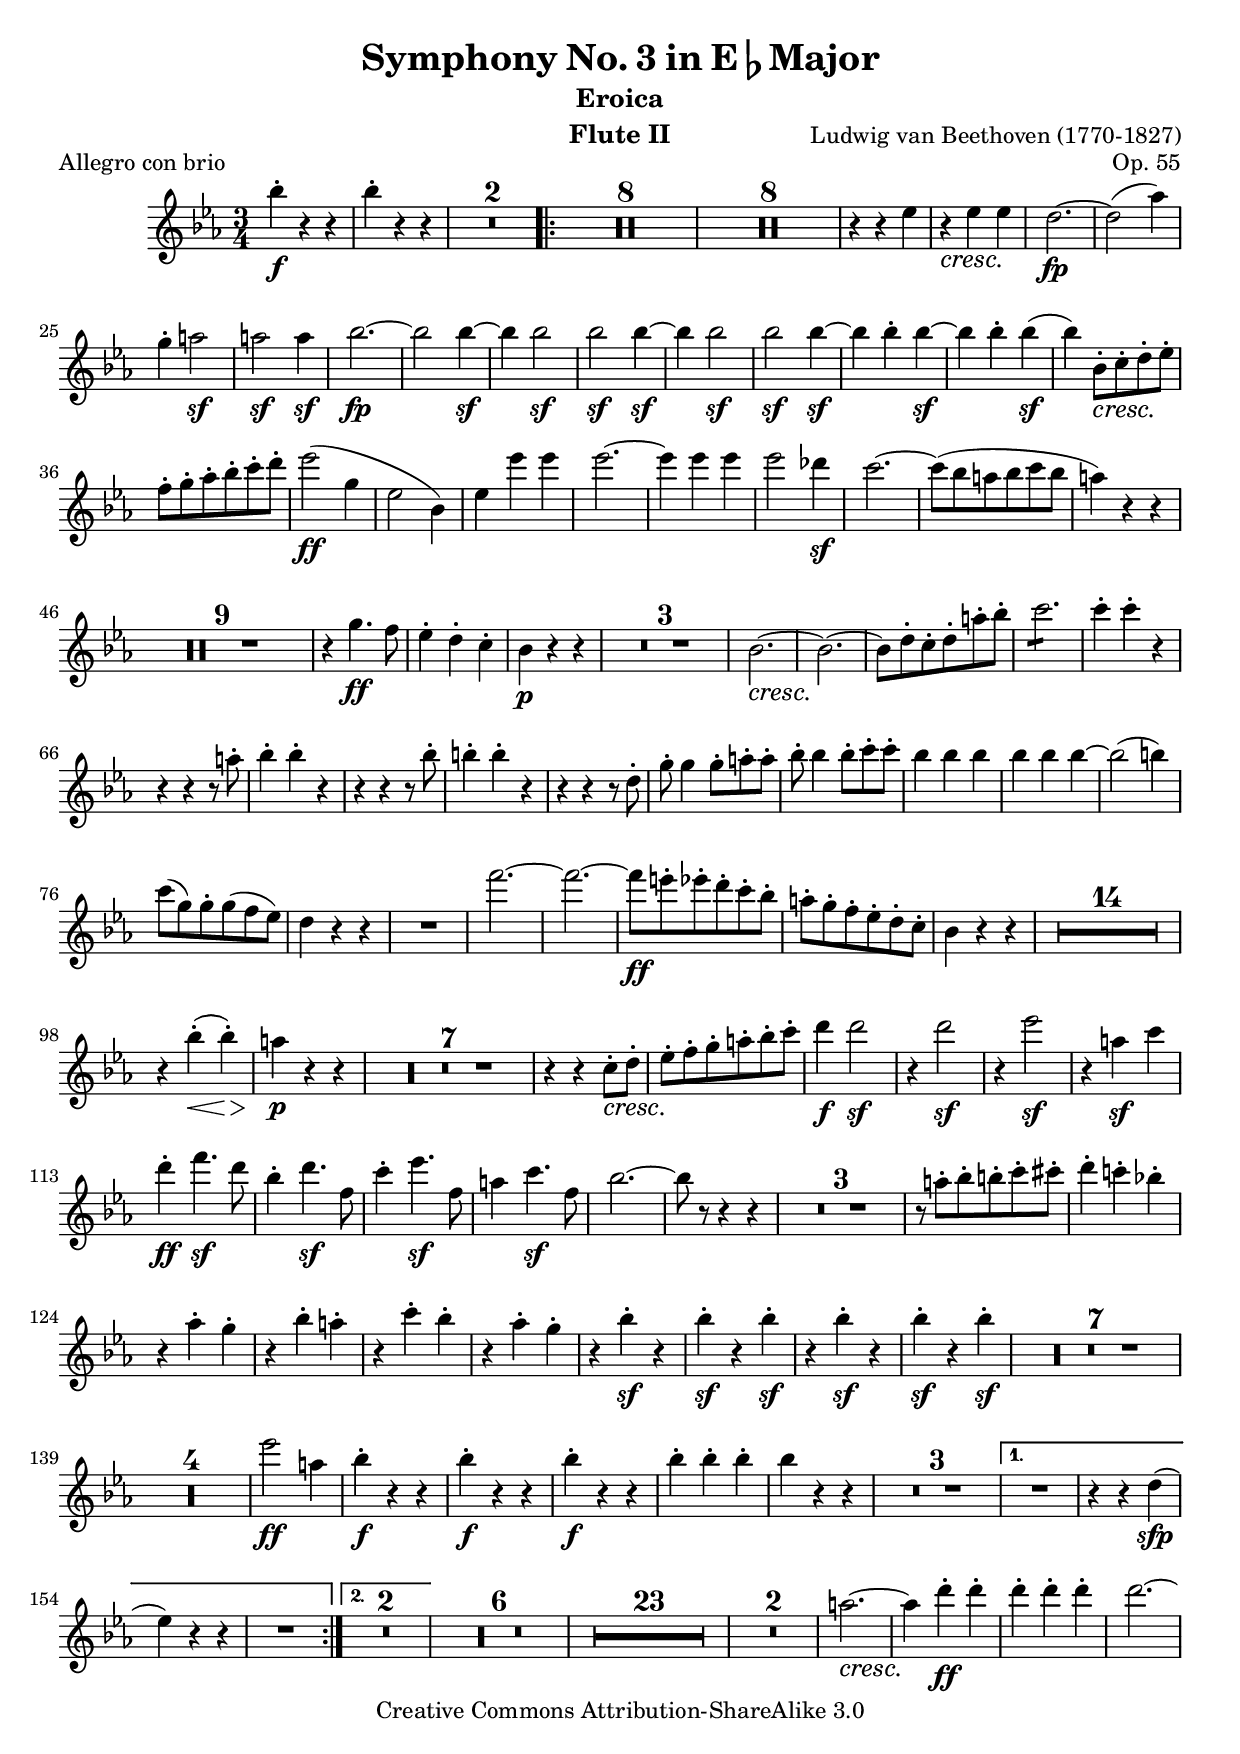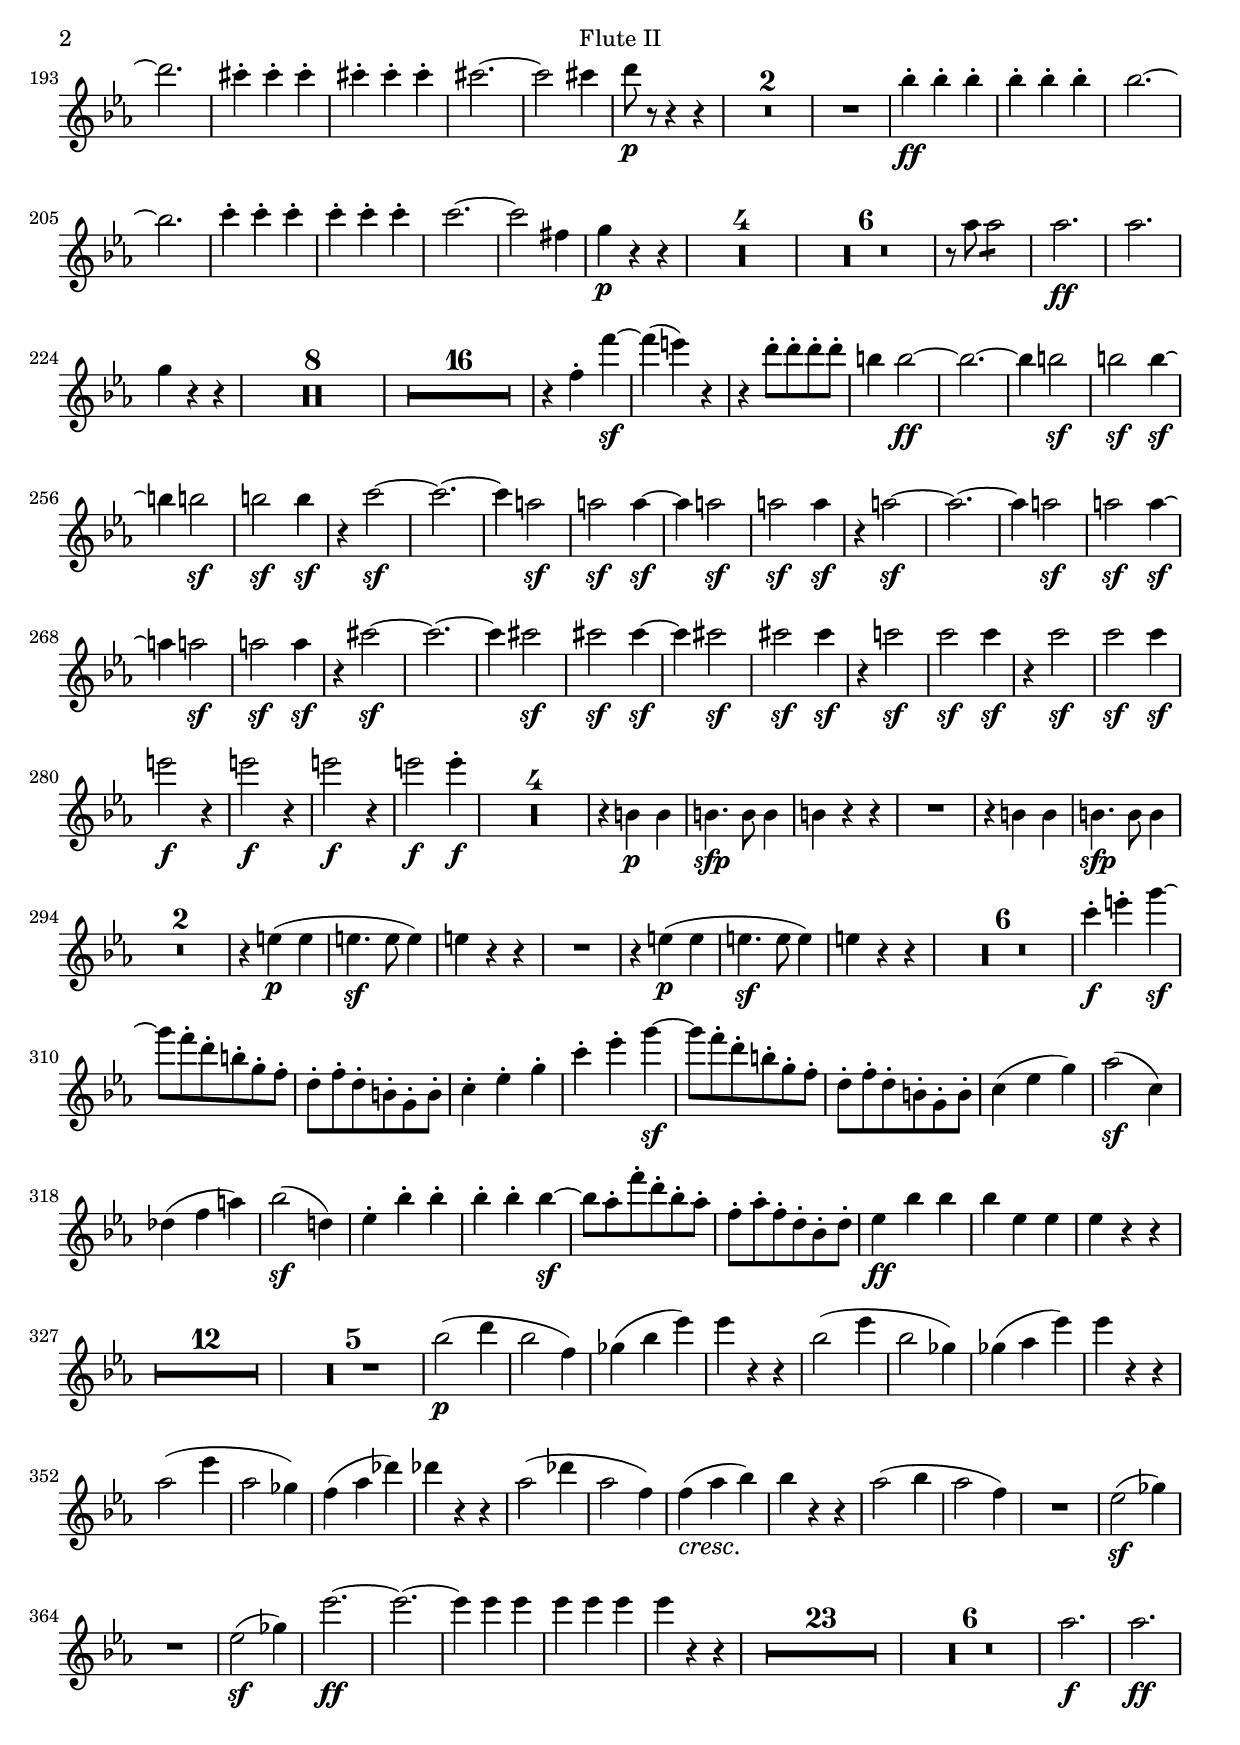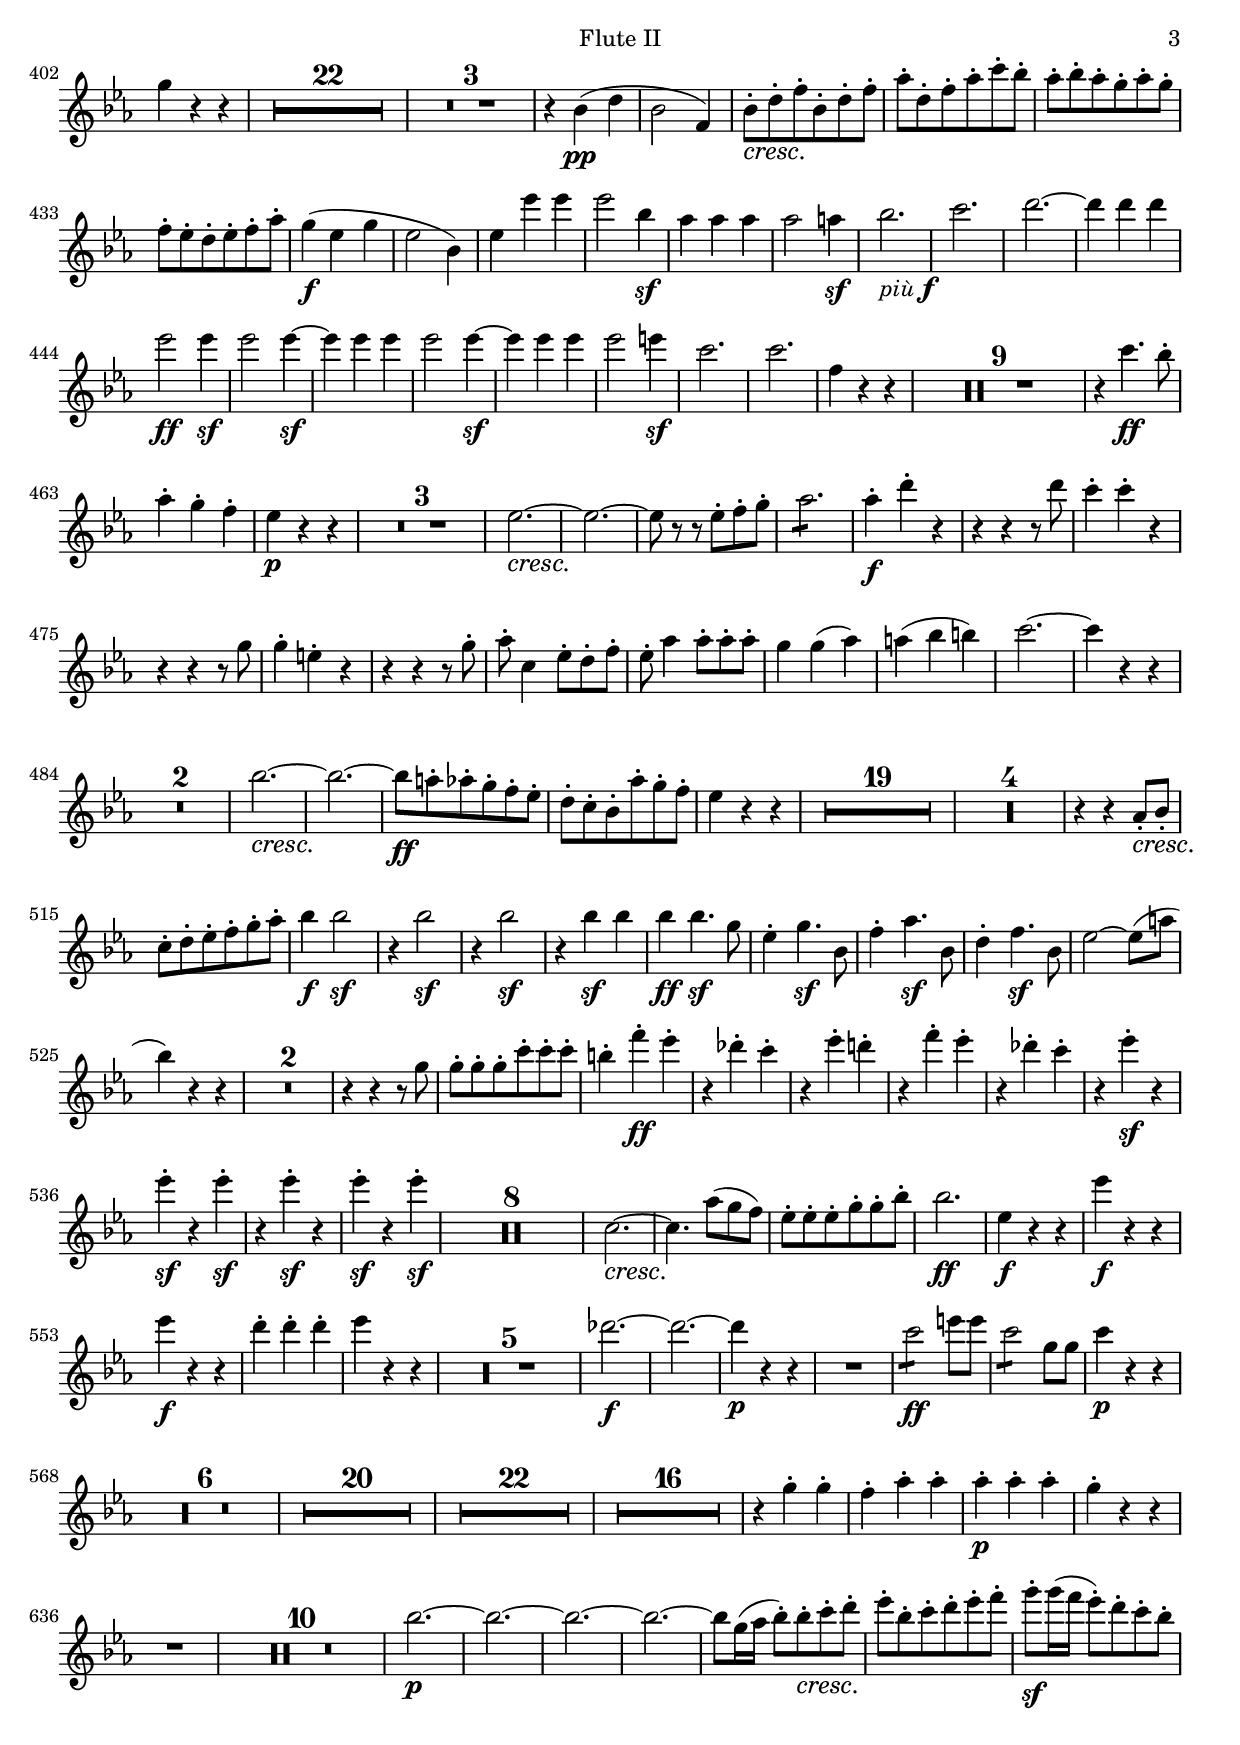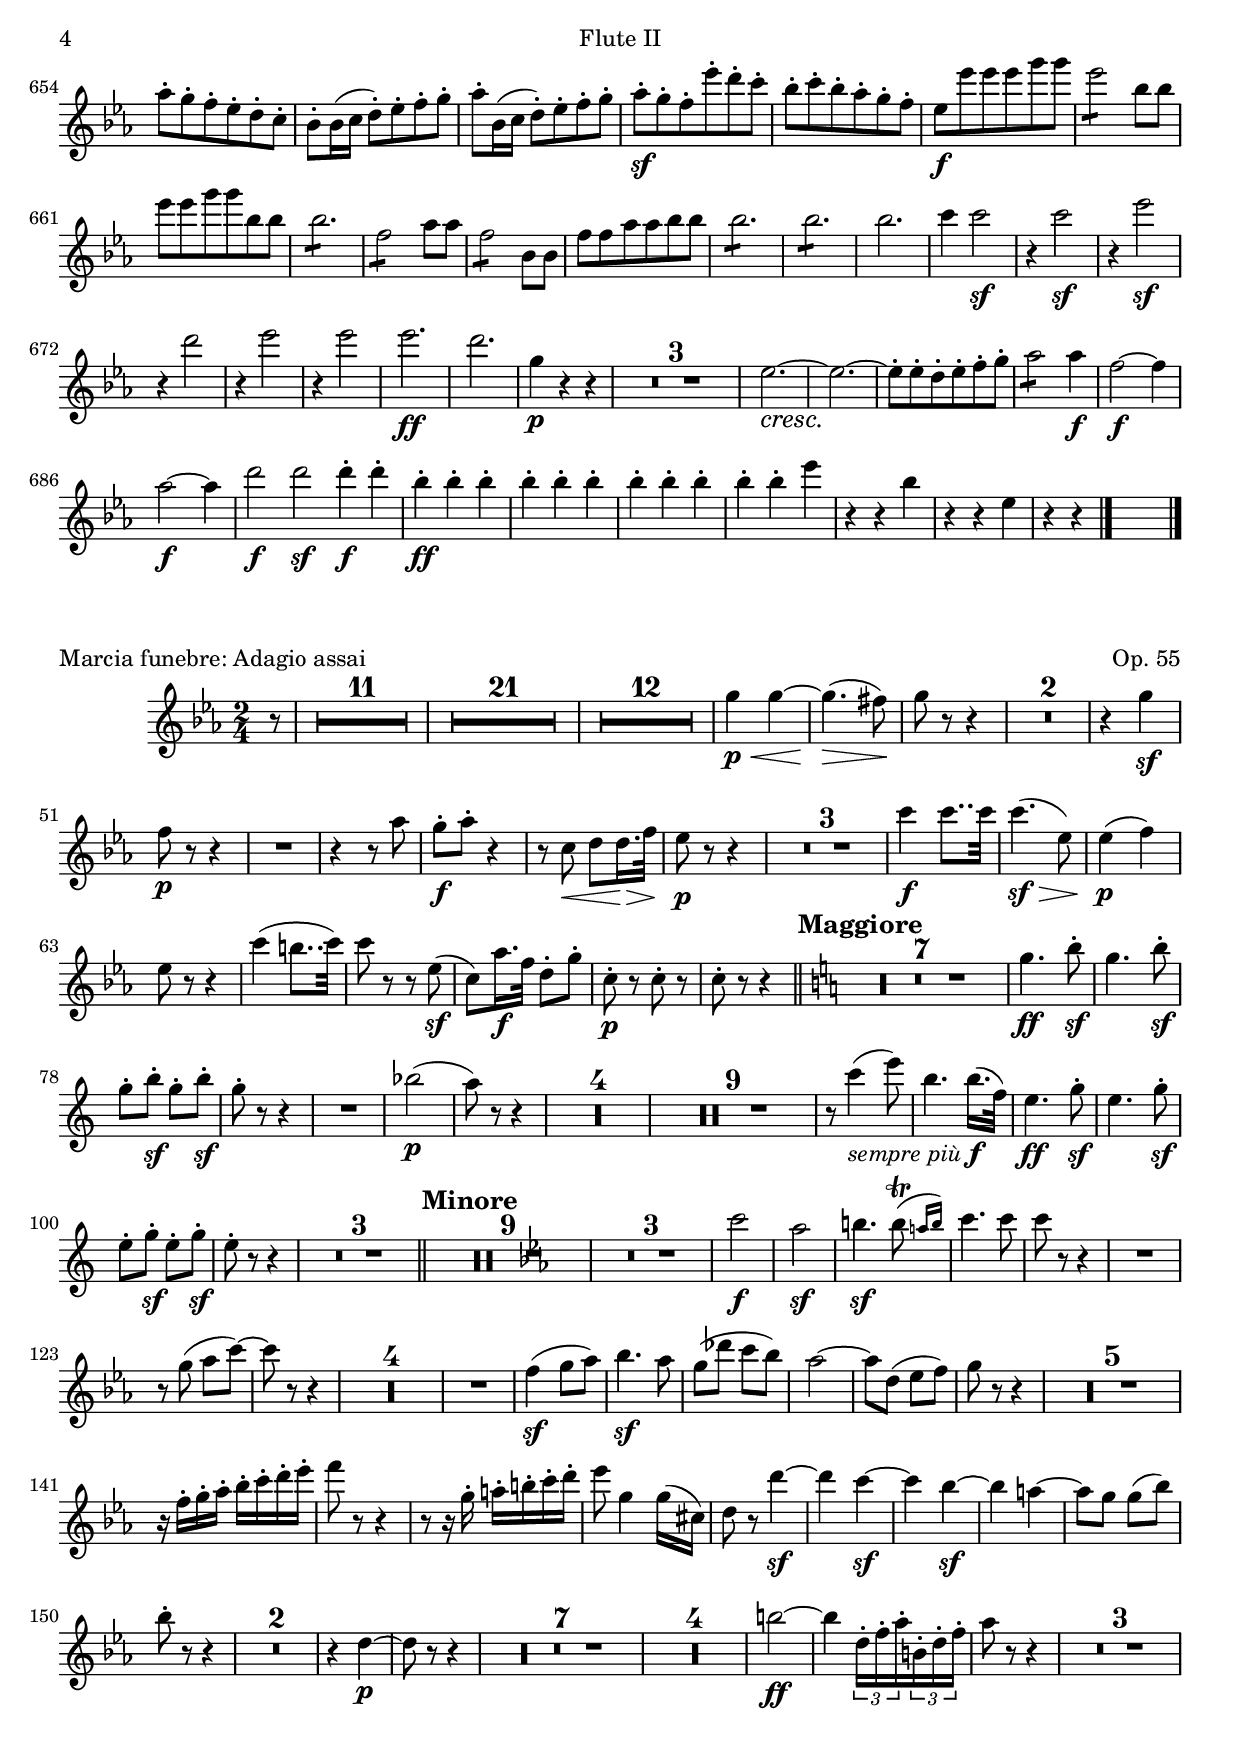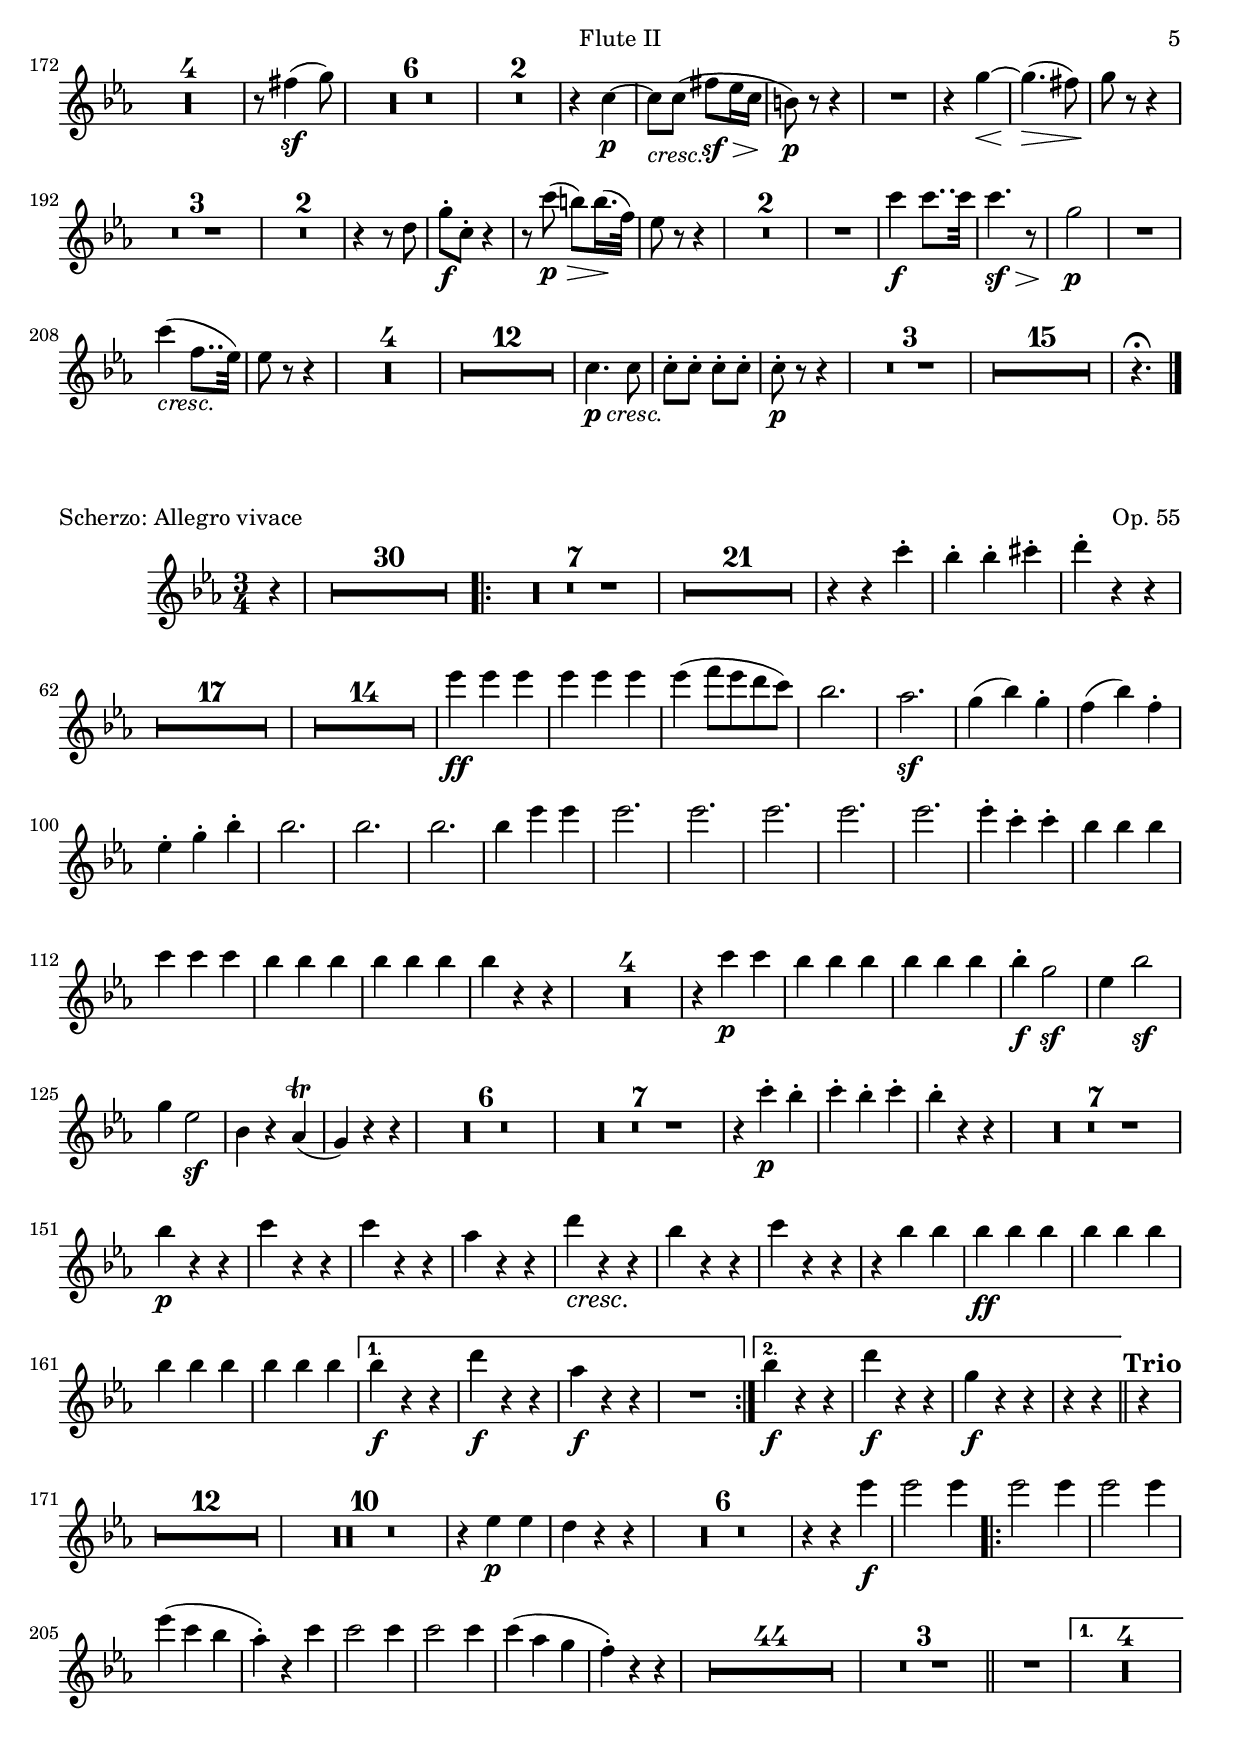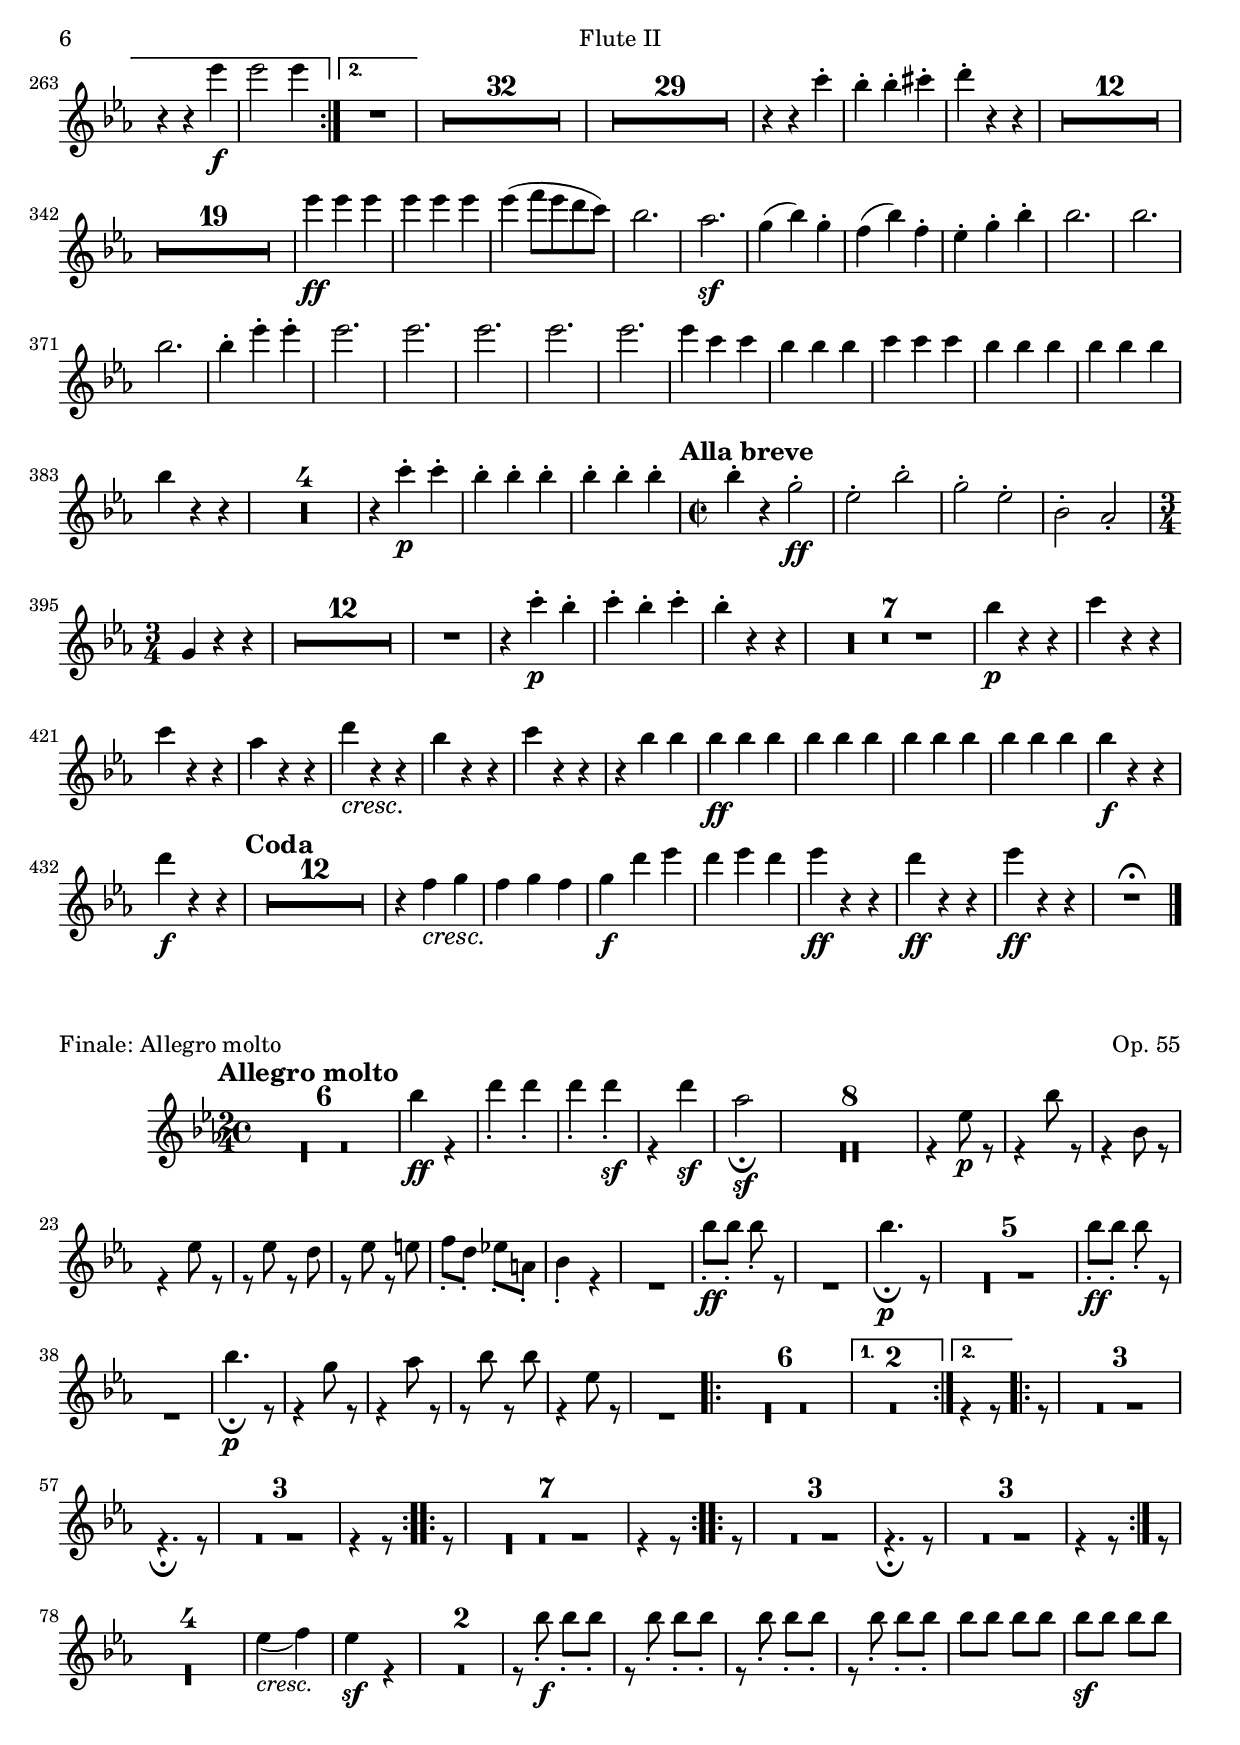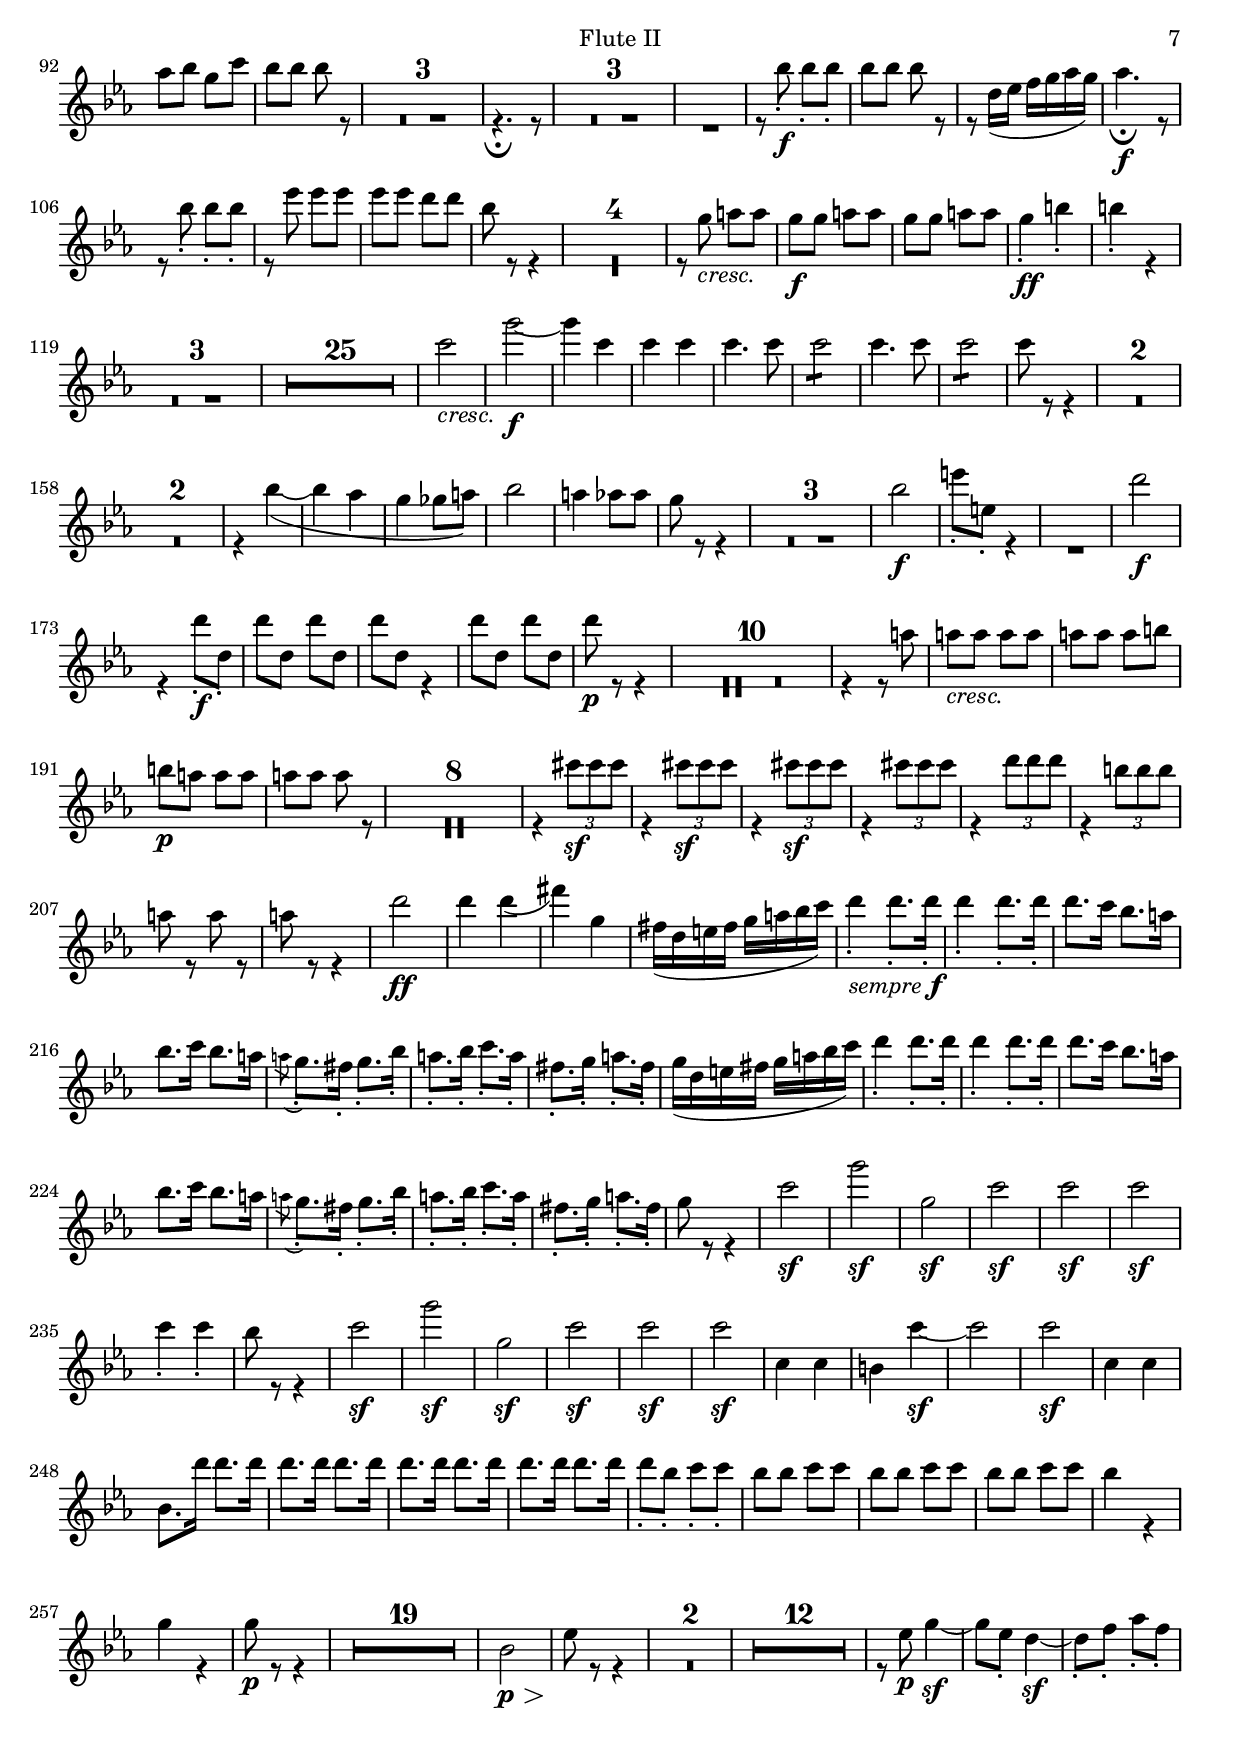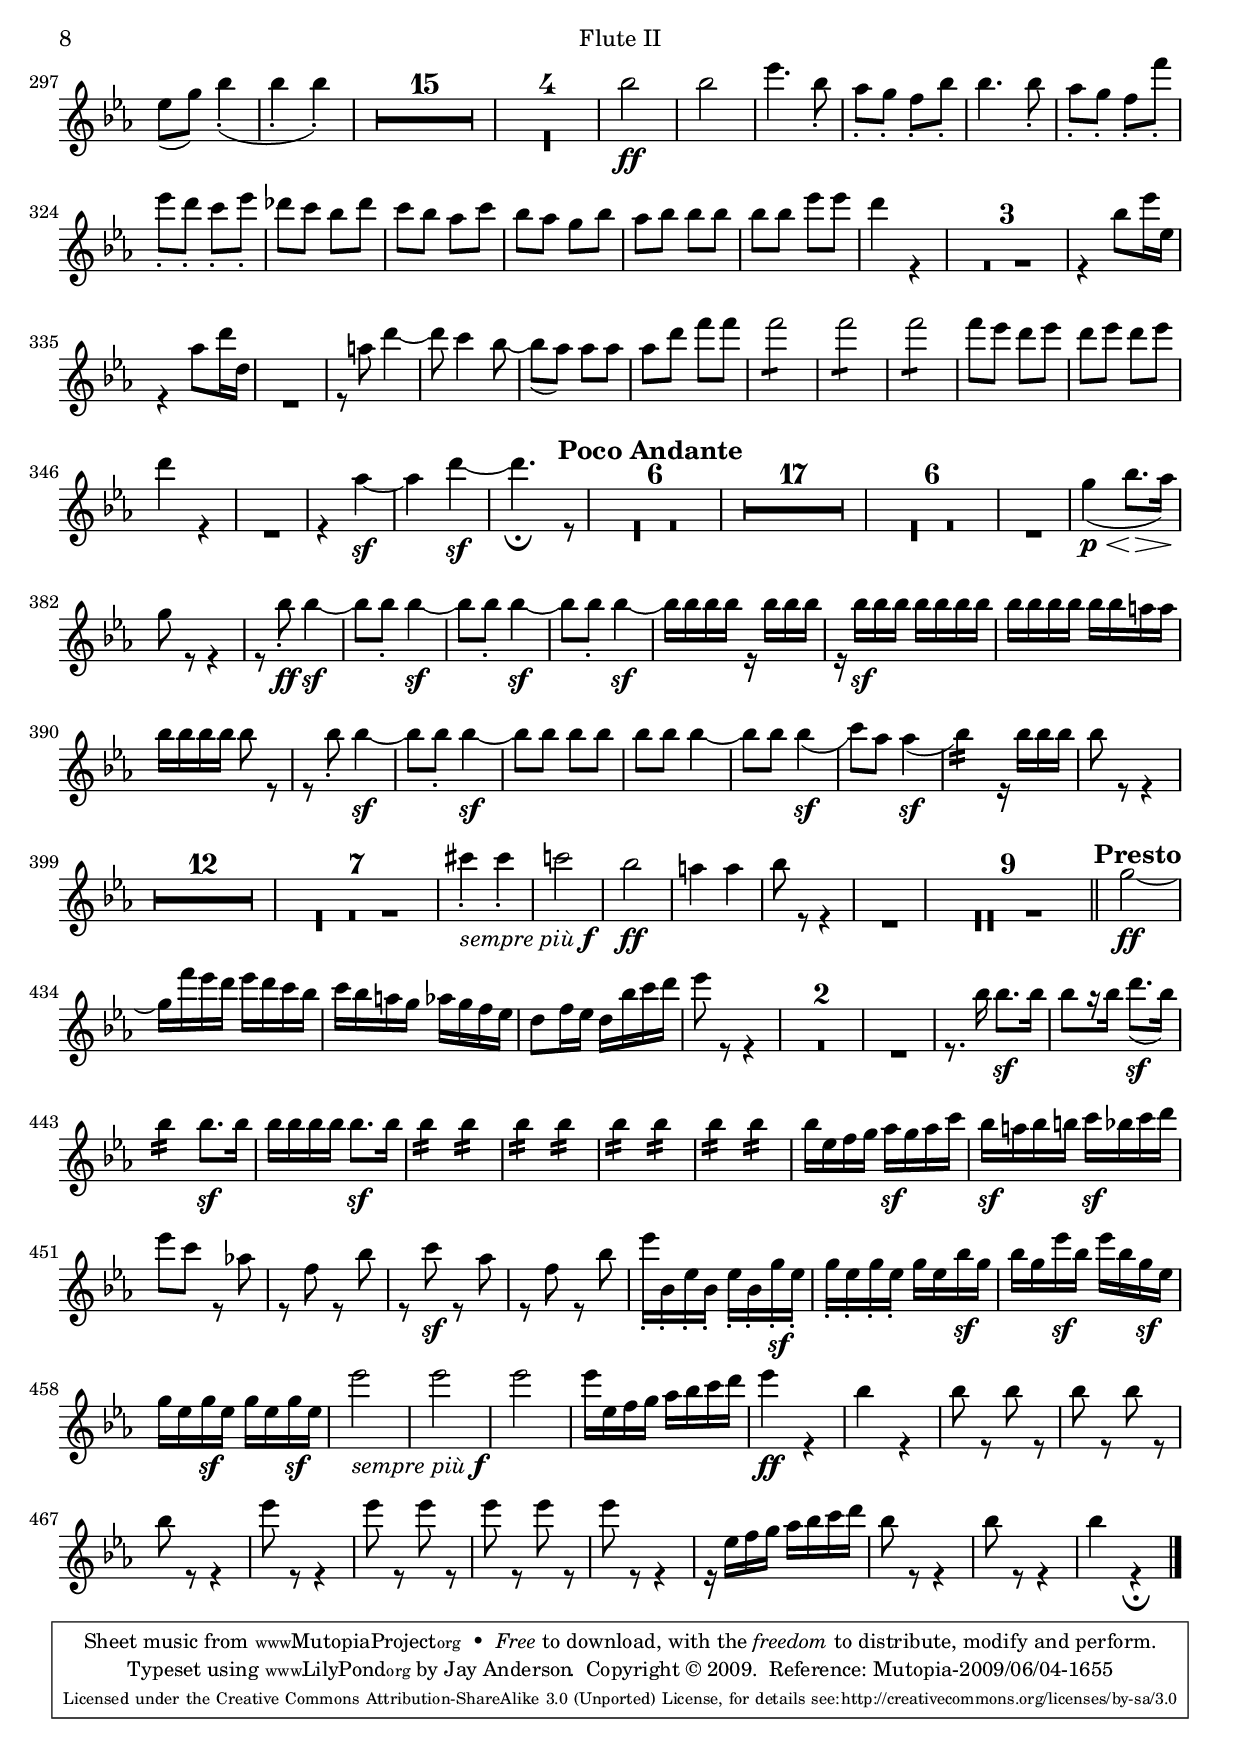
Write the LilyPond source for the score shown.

\version "2.11.49"

\include "defs.lyi" 
\version "2.12.2"

\include "defs.lyi"

fluteTwoMvtI = \relative c'''
{
  \time 3/4
  \key ees \major
  bes4-.\f r r |
  bes4-. r r |
  R2.*2 |
  \repeat volta 2
  {
    R2.*16 |
    r4 r ees, |
    \override DynamicTextSpanner #'dash-period = #-1.0
    \crescTextCresc
    r4\< ees ees |
    d2.~\fp |
    d2( aes'4) |
    g4-. a2\sf |
    a2\sf a4\sf |
    bes2.~\fp |
    bes2 bes4~\sf |
    bes bes2\sf |
    bes\sf bes4~\sf |
    bes bes2\sf |
    bes\sf bes4~\sf |
    bes bes-. bes~\sf |
    bes bes-. bes(\sf |
    bes) bes,8-.\< c-. d-. ees-. |
    f-. g-. aes-. bes-. c-. d-. |
    ees2(\ff g,4 |
    ees2 bes4) |
    ees4 ees' ees |
    ees2.~ |
    ees4 ees ees |
    ees2 des4\sf |
    c2.~ |
    c8( bes a bes c bes |
    a4) r r |
    R2.*9 |
    r4 g4.\ff f8 |
    ees4-. d-. c-. |
    bes4\p r r |
    R2.*3 |
    bes2.~\< |
    bes2.~ |
    bes8 d-. c-. d-. a'-. bes-. |
    \repeat tremolo 6 c8 |
    c4-. c-. r |
    r r r8 a-. |
    bes4-. bes-. r |
    r r r8 bes-. |
    b4-. b-. r |
    r r r8 d,-. |
    g-. g4 g8-. a-. a-. |
    bes-. bes4 bes8-. c-. c-. |
    bes4 bes bes |
    bes bes bes~
    bes2( b4) |
    c8( g) g-. g( f ees) |
    d4 r r |
    R2. |
    f'2.~ |
    f2.~ |
    f8\ff e-. ees-. d-. c-. bes-. |
    a-. g-. f-. ees-. d-. c-. |
    bes4 r r |
    R2.*14 |
    \crescHairpin
    r4 bes'-.(\< bes-.)\> |
    a4\p r r |
    R2.*7 |
    \crescTextCresc
    r4 r c,8-.\< d-. |
    ees-. f-. g-. a-. bes-. c-. |
    d4\f d2\sf |
    r4 d2\sf |
    r4 ees2\sf |
    r4 a,\sf c |
    d-.\ff f4.\sf d8 |
    bes4-. d4.\sf f,8 |
    c'4-. ees4.\sf f,8 |
    a4 c4.\sf f,8 |
    bes2.~ |
    bes8 r r4 r |
    R2.*3 |
    r8 a-. bes-. b-. c-. cis-. |
    d4-. c-. bes-. |
    r aes-. g-. |
    r bes-. a-. |
    r c-. bes-. |
    r aes-. g-. |
    \repeat unfold 6 {r bes-.\sf} |
    R2.*11 |
    ees2\ff a,4 |
    bes4-.\f r r |
    bes-.\f r r |
    bes-.\f r r |
    bes-. bes-. bes-. |
    bes r r |
    R2.*3 |
  }
  \alternative
  {
    {
       R2. |
       r4 r d,(\sfp |
       ees) r r |
       R2. |
    }
    {
       R2.*2 |
    }
  }
  R2.*31 |
  a2.~\< |
  a4 d-.\ff d-. | d-. d-. d-. |
  d2.~ | d |
  cis4-. cis-. cis-. | cis-. cis-. cis-. |
  cis2.~ | cis2 cis4 |
  d8\p r r4 r |
  R2.*3 |
  bes4-.\ff bes-. bes-. | bes-. bes-. bes-. |
  bes2.~ | bes |
  c4-. c-. c-. | c-. c-. c-. |
  c2.~ | c2 fis,4 | g\p r r |
  R2.*10 |
  r8 aes \repeat tremolo 4 aes8 |
  aes2.\ff | aes | g4 r r |
  R2.*24 |
  r4 f-. f'~\sf | f( e) r |
  r4 d8-. d-. d-. d-. |
  b4 b2~\ff | b2.~ | b4 b2\sf | b2\sf b4~\sf | b b2\sf | b2\sf b4\sf |
  r4 c2~\sf | c2.~ | c4 a2\sf | a2\sf a4~\sf | a a2\sf | a2\sf a4\sf |
  r4 a2~\sf | a2.~ | a4 a2\sf | a2\sf a4~\sf | a a2\sf | a2\sf a4\sf |
  r4 cis2~\sf | cis2.~ | cis4 cis2\sf | cis2\sf cis4~\sf | cis cis2\sf | cis2\sf cis4\sf |
  r4 c2\sf | c2\sf c4\sf |
  r4 c2\sf | c2\sf c4\sf |
  \repeat unfold 3 {e2\f r4 |}
  e2\f e4-.\f |
  R2.*4 |
  r4 b,\p b | b4.\sfp b8 b4 | b4 r r |
  R2. |
  r4 b b | b4.\sfp b8 b4 |
  R2.*2 |
  r4 e(\p e |
  e4.\sf e8 e4) |
  e4 r r | R2. |
  r4 e(\p e | e4.\sf e8 e4) | %EDIT: The slur should end to be consistent
  e4 r r |
  R2.*6 |
  c'4-.\f e-. g~\sf |
  g8 f-. d-. b-. g-. f-. | d-. f-. d-. b-. g-. b-. |
  c4-. ees-. g-. | c4-. ees-. g~\sf |
  g8 f-. d-. b-. g-. f-. | d-. f-. d-. b-. g-. b-. |
  c4( ees g) | aes2(\sf c,4) |
  des4( f a) | bes2(\sf d,4) |
  ees4-. bes'-. bes-. | bes-. bes-. bes~\sf |
  bes8 aes-. f'-. d-. bes-. aes-. |
  f-. aes-. f-. d-. bes-. d-. |
  ees4\ff bes' bes | bes ees, ees | ees r r | %QUESTION: Should these be staccato?
  R2.*17 |
  bes'2(\p d4 | bes2 f4) |
  ges( bes ees) | ees4 r r |
  bes2( ees4 | bes2 ges4) |
  ges( aes ees') | ees r r |
  aes,2( ees'4 | aes,2 ges4) |
  f( aes des) | des r r |
  aes2( des4 | aes2 f4) |
  f(\< aes bes) | bes r r |
  aes2( bes4 | aes2 f4) |
  R2. |
  ees2(\sf ges4) |
  R2. |
  ees2(\sf ges4) |
  ees'2.~\ff | ees~ |
  ees4 ees ees | ees ees ees | ees r r |
  R2.*29 |
  aes,2.\f | aes\ff | g4 r r |
  R2.*25 |
  r4 bes,(\pp d | bes2 f4) |
  bes8-.\< d-. f-. bes,-. d-. f-. |
  aes-. d,-. f-. aes-. c-. bes-. |
  aes-. bes-. aes-. g-. aes-. g-. | %QUESTION: Hairpin here? (like strings)
  f-. ees-. d-. ees-. f-. aes-. |
  g4(\f ees g | ees2 bes4) |
  ees4 ees' ees | ees2 bes4\sf |
  aes aes aes | aes2 a4\sf |
  bes2._\mPiuF | c |
  d~ | d4 d d |
  ees2\ff ees4\sf |
  ees2 ees4~\sf | ees ees ees |
  ees2 ees4~\sf |
  ees ees ees |
  ees2 e4\sf |
  c2. | c |
  f,4 r r |
  R2.*9 |
  r4 c'4.\ff bes8-. | aes4-. g-. f-. | ees4\p r r |
  R2.*3 |
  ees2.~\< |
  ees~ | ees8 r r ees-. f-. g-. |
  \repeat tremolo 6 aes8 |
  aes4-.\f d-. r | r r r8 d |
  c4-. c-. r | r r r8 g |
  g4-. e-. r | r r r8 g-. |
  aes-. c,4 ees8-. d-. f-. |
  ees-. aes4 aes8-. aes-. aes-. |
  g4 g( aes) | a( bes b) |
  c2.~ | c4 r r |
  R2.*2 |
  bes2.~\< | bes~ |
  bes8\ff a-. aes-. g-. f-. ees-. |
  d-. c-. bes-. aes'-. g-. f-. |
  ees4 r r |
  R2.*23 |
  r4 r aes,8-.\< bes-. |
  c-. d-. ees-. f-. g-. aes-. |
  bes4\f bes2\sf |
  r4 bes2\sf |
  r4 bes2\sf |
  r4 bes\sf bes |
  bes\ff bes4.\sf g8 |
  ees4-. g4.\sf bes,8 |
  f'4-. aes4.\sf bes,8 |
  d4-. f4.\sf bes,8 |
  ees2~ ees8( a | bes4) r r |
  R2.*2 |
  r4 r r8 g |
  g-. g-. g-. c-. c-. c-. |
  b4-. f'-.\ff ees-. |
  r des-. c-. |
  r ees-. d-. |
  r f-. ees-. |
  r des-. c-. |
  \repeat unfold 6 {r ees-.\sf} |
  R2.*8 |
  c,2.~\< | c4. aes'8( g f) |
  ees8-. ees-. ees-. g-. g-. bes-. |
  bes2.\ff |
  ees,4\f r r |
  ees'4\f r r |
  ees4\f r r |
  d-. d-. d-. | ees r r |
  R2.*5 |
  des2.~\f | des~ | des4\p r r |
  R2. |
  \repeat tremolo 4 c8\ff e8 e |
  \repeat tremolo 4 c8 g8 g |
  c4\p r r |
  R2.*64 |
  r4 g-. g-. |
  f-. aes-. aes-. |
  aes-.\p aes-. aes-. |
  g-. r r |
  R2.*11 |
  bes2.~\p | \repeat unfold 3 {bes~ |}
  bes8 g16( aes bes8-.) bes-.\< c-. d-. |
  ees-. bes-. c-. d-. ees-. f-. |
  g-.\sf g16( f ees8-.) d-. c-. bes-. |
  aes-. g-. f-. ees-. d-. c-. |
  bes-. bes16( c d8-.) ees-. f-. g-. |
  aes-. bes,16( c d8-.) ees-. f-. g-. |
  aes-.\sf g-. f-. ees'-. d-. c-. |
  bes-. c-. bes-. aes-. g-. f-. |
  ees8\f ees' ees ees g g |
  \repeat tremolo 4 ees8 bes8 bes |
  ees ees g g bes, bes |
  \repeat tremolo 6 bes8 |
  \repeat tremolo 4 f8 aes8 aes |
  \repeat tremolo 4 f8 bes,8 bes |
  f' f aes aes bes bes |
  \repeat tremolo 6 bes8 |
  \repeat tremolo 6 bes8 |
  bes2. |
  c4 c2\sf |
  r4 c2\sf |
  r4 ees2\sf
  r4 d2 | r4 ees2 |
  r4 ees2 |
  ees2.\ff |
  d2. | g,4\p r r |
  R2.*3 |
  ees2.~\< | ees~ |
  ees8-. ees-. d-. ees-. f-. g-. |
  \repeat tremolo 4 aes8 |
  aes4\f f2~\f |
  f4 aes2~\f |
  aes4 d2\f |
  d2\sf d4-.\f |
  d4-. bes-.\ff \repeat unfold 10 {bes-.} |
  ees r r | bes r r | ees, r r | \bar "|."
}

 
\include "defs.lyi"

fluteTwoMvtII = \relative c'''
{
  \key ees \major
  \partial 8 r8 |
  R2*44 |
  g4\p\< g~ |
  g4.(\> fis8)\! |
  g r r4 |
  R2*2 |
  r4 g4\sf |
  f8\p r r4 |
  R2 |
  r4 r8 aes8 |
  g-.\f aes-. r4 |
  r8 c,\< d d16.\> f32 |
  ees8\p r r4 |
  R2*3 |
  c'4\f c8.. c32 |
  c4.(\sf\> ees,8) |
  ees4(\p f) |
  ees8 r r4 |
  c'4( b8.. c32) |
  c8 r r ees,(\sf |
  c) aes'16.\f f32 d8-. g-. |
  c,-.\p r c-. r |
  c-. r r4 |

  %Maggiore
  \key c \major
  R2*7 |
  g'4.\ff b8-.\sf |
  g4. b8-.\sf |
  g-. b-.\sf g-. b-.\sf |
  g-. r r4 |
  R2 |
  bes2(\p |
  a8) r r4 |
  R2*13 |
  r8 c4(_\mSemprePiuF e8) |
  b4. b16.( f32) |
  e4.\ff g8-.\sf |
  e4. g8-.\sf |
  e-. g-.\sf e-. g-.\sf |
  e-. r r4 |
  R2*3 |

  %Minore
  \key c \minor
  R2*12 |
  c'2\f |
  aes\sf |
  b4.\sf \afterGrace b8(\trill {a16[ b])} |
  c4. c8 |
  c r r4 |
  R2 |
  r8 g( aes c~) |
  c r r4 |
  R2*5 |
  f,4(\sf g8 aes) |
  bes4.\sf aes8 |
  g( des' c bes) |
  aes2~ |
  aes8 d,( ees f) |
  g r r4 |
  R2*5 |
  r16 f-. g-. aes-. bes-. c-. d-. ees-. |
  f8 r r4 |
  r8 r16 g,-. a-. b-. c-. d-. |
  ees8 g,4 g16( cis,) |
  d8 r d'4~\sf |
  d c~\sf |
  c bes~\sf |
  bes a~ |
  a8 g g( bes) |
  bes-. r r4 |
  R2*2 |
  r4 d,4~\p |
  d8 r r4 |
  R2*11 |
  b'2~\ff |
  b4 \times 2/3 {d,16-. f-. aes-.} \times 2/3 {b,16-. d-. f-.} |
  aes8 r r4 |
  R2*7 |
  r8 fis4(\sf g8) |
  R2*8 |
  r4 c,4~\p |
  c8_\mCresc c( fis8\sf\> ees16 c |
  b8)\p r r4 |
  R2 |
  r4 g'~\< |
  g4.(\> fis8) |
  g8\! r r4 |
  R2*5 |
  r4 r8 d |
  g-.\f c,-. r4 |
  r8 c'8(\p\> b) b16.(\! f32) |
  ees8 r r4 |
  R2*3 |
  c'4\f c8.. c32 |
  c4.\sf\> r8 |
  g2\p |
  R2 |
  c4(_\mCresc f,8.. ees32) |
  ees8 r r4 |
  R2*16 |
  c4._\mPCresc c8 |
  c-. c-. c-. c-. |
  c-.\p r r4 |
  R2*18 |
  r4.\fermata
}

 
\version "2.13.4"

\include "defs.lyi"

fluteTwoMvtIII = \relative c'''
{
  \key ees \major
  r4
  R2.*30 |

  \repeat volta 2
  {
    R2.*28 |
    r4 r c-. |
    bes-. bes-. cis-. |
    d-. r r |
    R2.*31 |
    ees4\ff ees ees |
    ees ees ees |
    ees( f8 ees d c) |
    bes2. |
    aes\sf |
    g4( bes) g-. |
    f( bes) f-. |
    ees-. g-. bes-. |
    \repeat unfold 3 {bes2.} |
    bes4 ees ees |
    \repeat unfold 5 {ees2.} |
    ees4-. c-. c-. |
    bes bes bes |
    c c c |
    bes bes bes |
    bes bes bes |
    bes r r |
    R2.*4 |
    r4 c\p c |
    bes bes bes |
    bes bes bes |
    bes-.\f g2\sf |
    ees4 bes'2\sf |
    g4 ees2\sf |
    bes4 r aes(\trill |
    g4) r r |
    R2.*13 |
    r4 c'-.\p bes-. |
    c-. bes-. c-. |
    bes-. r r |
    R2.*7 |
    bes4\p r r |
    c r r |
    c r r |
    aes r r |
    \override DynamicTextSpanner #'dash-period = #-1.0
    \crescTextCresc
    d\< r r |
    bes r r |
    c r r |
    r bes bes |
    bes\ff \repeat unfold 11 bes |
  }
  \alternative
  {
    {
      bes\f r r |
      d\f r r |
      aes\f r r |
      R2. |
    }
    {
      bes4\f r r |
      d\f r r |
      g,\f r r |
      r r
    }
  }

  %trio
  r |
  R2.*22 |
  r4 ees\p ees |
  d r r |
  R2.*6 |
  r4 r ees'\f |
  ees2 ees4 |

  \repeat volta 2
  {
    ees2 ees4 |
    ees2 ees4 |
    ees4( c bes |
    aes-.) r c |
    c2 c4 |
    c2 c4 |
    c( aes g |
    f-.) r r |
    R2.*48 |
  }
  \alternative
  {
    {
      R2.*4 |
      r4 r ees'\f |
      ees2 ees4 |
    }
    {
      R2. |
    }
  }
  R2.*61 |
  r4 r c-. |
  bes-. bes-. cis-. |
  d-. r r |
  R2.*31 |
  ees4\ff ees ees |
  ees ees ees |
  ees( f8 ees d c) |
  bes2. |
  aes\sf |
  g4( bes) g-. 
  f( bes) f-. |
  ees-. g-. bes-. |
  \repeat unfold 3 {bes2.} |
  bes4-. ees-. ees-. |
  \repeat unfold 5 {ees2.} |
  ees4 c c |
  bes bes bes |
  c c c |
  bes bes bes |
  bes bes bes |
  bes r r |
  R2.*4 |
  r4 c-.\p c-. |
  bes-. bes-. bes-. |
  bes-. bes-. bes-. |

  %alla breve
  bes4-. r g2-.\ff |
  ees-. bes'-. |
  g-. ees-. bes-. aes-. |

  %3/4
  g4 r r |
  R2.*13 |
  r4 c'-.\p bes-. |
  c-. bes-. c-. |
  bes-. r r |
  R2.*7 |
  bes4\p r r |
  c r r |
  c r r |
  aes r r |
  d\< r r |
  bes r r |
  c r r |
  r bes bes |
  bes\ff \repeat unfold 11 bes |
  bes\f r r |
  d\f r r |

  %coda
  R2.*12 |
  r4 f,\< g |
  f g f |
  g\f d' ees |
  d ees d |
  ees\ff r r |
  d\ff r r |
  ees\ff r r |
  R2.^\fermataMarkup
}

 
\version "2.12.2"

\include "defs.lyi"

fluteTwoMvtIV = \relative c'''
{
  \key c \minor
  \grace {s16 s}
  \tag #'score \voiceTwo
  R2*6 |
  bes4\ff r |
  d-. d-. |
  d-. d-.\sf |
  r d\sf |
  aes2\sf\fermata |
  R2*8 |
  r4 ees8\p r |
  r4 bes'8 r |
  r4 bes,8 r |
  r4 ees8 r |
  r8 ees r d |
  r ees r e |
  f-. d-. ees-. a,-. |
  bes4-. r |
  R2 |
  bes'8-.\ff bes-. bes-. r |
  R2 |
  bes4.\fermata\p r8 |
  R2*5 |
  bes8-.\ff bes-. bes-. r |
  R2 |
  bes4.\fermata\p r8 |
  r4 g8 r |
  r4 aes8 r |
  r bes r bes |
  r4 ees,8 r |
  R2 |

  %repeat
  R2*6 |

  %first ending
  R2*2 |

  %second ending
  r4 r8

  %repeat
  r8 |
  R2*3 |
  r4.\fermata r8 |
  R2*3 |
  r4 r8

  %repeat
  r8 |
  R2*7 |
  r4 r8

  %repeat
  r8 |
  R2*3 |
  r4.\fermata r8 |
  R2*3 |
  r4 r8
  %end repeat

  r8 |
  R2*4 |
  ees4(_\mCresc f) |
  ees4\sf r |
  R2*2 |
  r8 bes'-.\f bes-. bes-. |
  \repeat unfold 3
  {
    r8 bes-. bes-. bes-. |
  }
  bes bes bes bes |
  bes\sf bes bes bes |
  aes bes g c |
  bes bes bes r |
  R2*3 |
  r4.\fermata r8 |
  R2*4 |
  r8 bes-.\f bes-. bes-. |
  bes bes bes r |
  r8 d,16( ees f g aes g) |
  aes4.\fermata\f r8 |
  r8 bes-. bes-. bes-. |
  r ees ees ees |
  ees ees d d |
  bes r r4 |
  R2*4 |
  r8 g_\mCresc a a |
  g\f g a a |
  g g a a |
  g4-.\ff b-. |
  b-. r |
  R2*28 |
  c2_\mCresc |
  g'2~\f |
  g4 c, |
  c c |
  \repeat unfold 2
  {
    c4. c8 |
    \repeat tremolo 4 c8 |
  }
  c8 r r4 |
  R2*4 |
  r4 bes~( |
  bes aes |
  g ges8 a) |
  bes2 |
  a4 aes8 aes |
  g r r4 |
  R2*3 |
  bes2\f |
  e8-. e,-. r4 |
  R2 |
  d'2\f |
  r4 d8-.\f d,-. |
  d' d, d' d, |
  d' d, r4 |
  d'8 d, d' d, |
  d'\p r r4 |
  R2*10 |
  r4 r8 a |
  a_\mCresc a a a |
  a a a b |
  b\p a a a |
  a a a r |
  R2*8 |
  \repeat unfold 3
  {
    r4 \times 2/3 {cis8\sf cis cis} |
  }
  r4 \times 2/3 {cis8 cis cis} |
  r4 \times 2/3 {d8 d d} |
  r4 \times 2/3 {b8 b b} |
  a8 r a r |
  a r r4 |
  d2\ff |
  d4 d( |
  fis) g, |
  fis16( d e fis g a bes c) |
  d4-._\mSempreF d8.-. d16-. |
  d4-. d8.-. d16-. |
  d8. c16 bes8. a16 |
  bes8. c16 bes8. a16 |
  \acciaccatura a8 g8.-. fis16-. g8.-. bes16-. |
  a8.-. bes16-. c8.-. a16-. |
  fis8.-. g16-. a8.-. fis16-. |
  g16( d e fis g a bes c) |
  d4-. d8.-. d16-. |
  d4-. d8.-. d16-. |
  d8. c16 bes8. a16 |
  bes8. c16 bes8. a16 |
  \acciaccatura a8 g8.-. fis16-. g8.-. bes16-. |
  a8.-. bes16-. c8.-. a16-. |
  fis8.-. g16-. a8.-. fis16-. |
  g8 r r4 |
  c2\sf |
  g'\sf |
  g,\sf |
  c\sf |
  c\sf |
  c\sf |
  c4-. c-. |
  bes8 r r4 |
  c2\sf |
  g'\sf |
  g,\sf |
  c\sf |
  c\sf |
  c\sf |
  c,4 c |
  b c'~\sf |
  c2 |
  c\sf |
  c,4 c |
  bes8. d'16 d8. d16 |
  \repeat unfold 6 {d8. d16} |
  d8-. bes-. c-. c-. |
  \repeat unfold 3
  {
    bes bes c c |
  }
  bes4 r |
  g r |
  g8\p r r4 |
  R2*19 |
  bes,2\p\> |
  ees8\! r r4 |
  R2*14 |
  r8 ees\p g4~\sf |
  g8 ees-. d4~\sf |
  d8-. f-. aes-. f-. |
  ees( g) bes4(-. |
  bes-. bes-.) |
  R2*19 |
  bes2\ff |
  bes |
  ees4. bes8-. |
  aes-. g-. f-. bes-. |
  bes4. bes8-. |
  aes-. g-. f-. f'-. |
  ees-. d-. c-. ees-. |
  des c bes des |
  c bes aes c |
  bes aes g bes |
  aes bes bes bes |
  bes bes ees ees |
  d4 r |
  R2*3 |
  r4 bes8 ees16 ees, |
  r4 aes8 d16 d, |
  R2 |
  r8 a'8 d4~ |
  d8 c4 bes8~ |
  bes( aes) aes aes |
  aes d f f |
  \repeat unfold 3
  {
    \repeat tremolo 4 f8 |
  }
  f8 ees d ees |
  d ees d ees |
  d4 r |
  R2 |
  r4 aes~\sf |
  aes d~\sf |
  d4.\fermata

  %poco andante
  r8 |

  R2*30 |
  g,4(\p\< bes8.\> aes16) |
  g8\! r r4 |
  r8 bes8-.\ff bes4~\sf |
  \repeat unfold 3 {bes8 bes-. bes4~\sf |}
  bes16 bes bes bes r bes bes bes |
  r bes\sf bes bes bes bes bes bes |
  bes bes bes bes bes bes a a |
  bes bes bes bes bes8 r |
  r8 bes-. bes4~\sf |
  bes8 bes-. bes4~\sf |
  bes8 bes bes bes |
  bes bes bes4~ |
  bes8 bes bes4(\sf |
  c8) aes aes4(\sf |
  \repeat tremolo 4 bes16) r16 bes bes bes |
  bes8 r r4 |
  R2*19 |
  cis4-._\mSemprePiuF cis-. |
  c2 |
  bes\ff |
  a4 a |
  bes8 r r4 |
  R2*10 |

  %presto
  g2~\ff |
  g16 f' ees d ees d c bes |
  c bes a g aes g f ees |
  d8 f16 ees d bes' c d |
  ees8 r r4 |
  R2*3 |
  r8. bes16 bes8.\sf bes16 |
  bes8[ r16 bes] d8.(\sf bes16) |
  \repeat tremolo 4 bes16 bes8.\sf bes16 |
  bes16 bes bes bes bes8.\sf bes16 |
  \repeat unfold 8 { \repeat tremolo 4 bes16 }
  bes16 ees, f g aes\sf g aes c |
  bes\sf a bes b c\sf bes c d |
  ees8 c r aes |
  r f r bes |
  r c\sf r aes |
  r f r bes |
  ees16-. bes,-. ees-. bes-. ees-. bes-. g'-.\sf ees-. |
  g-. ees-. g-. ees-. g ees bes'\sf g |
  bes g ees'\sf bes ees bes g\sf ees |
  \repeat unfold 2 {g ees g\sf ees} |
  ees'2_\mSemprePiuF |
  ees |
  ees |
  ees16 ees, f g aes bes c d |
  ees4\ff r |
  bes r |
  \repeat unfold 5 {bes8 r} r4 |
  ees8 r r4 |
  \repeat unfold 5 {ees8 r} r4 |
  r16 ees, f g aes bes c d |
  bes8 r r4 |
  bes8 r r4 |
  bes4 r\fermata |
}

 

instrument = "Flute II"

notesMvtI = \fluteTwoMvtI
notesMvtII = \fluteTwoMvtII
notesMvtIII = \fluteTwoMvtIII
notesMvtIV = \fluteTwoMvtIV

\include "Part.lyi"

